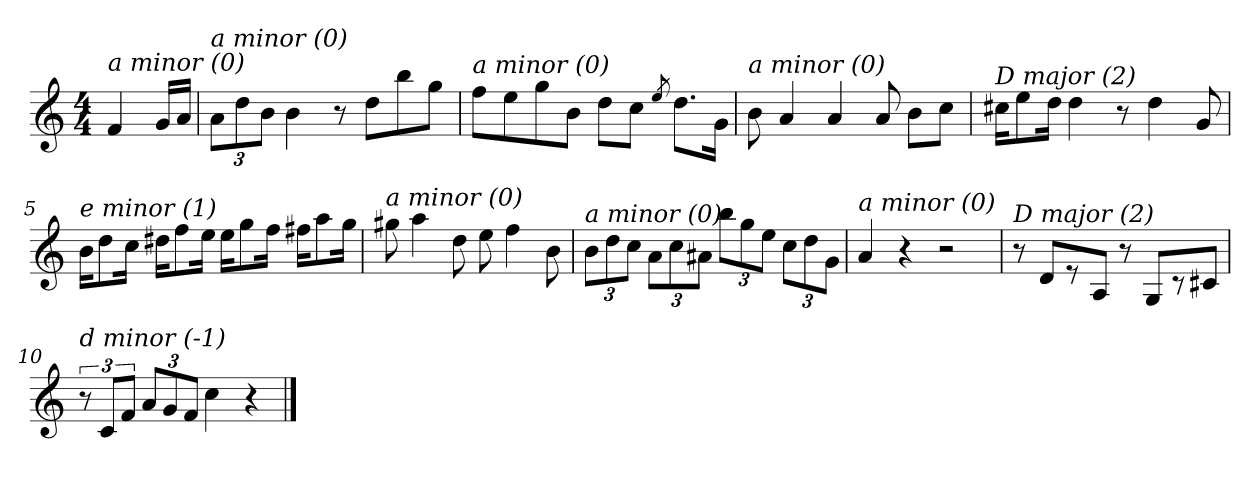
**kern
*part1
*staff1
*clefG2
*k[]
*C:
*M4/4
*MM60
=
!LO:TX:i:t=a minor (0)
4f/
16g/LL
16a/JJ
=1
!LO:TX:i:t=a minor (0)
12a\L
12dd\
12b\J
4b\
8r
8dd\L
8bb\
8gg\J
=2
!LO:TX:i:t=a minor (0)
8ff\L
8ee\
8gg\
8b\J
8dd\L
8cc\J
8qee/
8.dd\L
16g\Jk
=3
!LO:TX:i:t=a minor (0)
8b\
4a/
4a/
8a/
8b\L
8cc\J
!!LO:LB:g=z
=4
!LO:TX:i:t=D major (2)
16cc#X\KL
8ee\
16dd\Jk
4dd\
8r
4dd\
8g/
=5
!LO:TX:i:t=e minor (1)
16b\KL
8dd\
16cc\Jk
16dd#X\KL
8ff\
16ee\Jk
16ee\KL
8gg\
16ff\Jk
16ff#X\KL
8aa\
16gg\Jk
=6
!LO:TX:i:t=a minor (0)
8gg#X\
4aa\
8dd\
8ee\
4ff\
8b\
=7
!LO:TX:i:t=a minor (0)
12b\L
12dd\
12cc\J
12a\L
12cc\
12a#Xi\J
12bb\L
12gg\
12ee\J
12cc\L
12dd\
12g\J
!!LO:LB:g=z
=8
!LO:TX:i:t=a minor (0)
4a/
4r
2r
=9
!LO:TX:i:t=D major (2)
8r
8d/L
8re
8A/J
8r
8G/L
8r
8c#Xi/J
=10
!LO:TX:i:t=d minor (-1)
12r
12c/L
12f/J
12a/L
12g/
12f/J
4cc\
4r
==
*-
